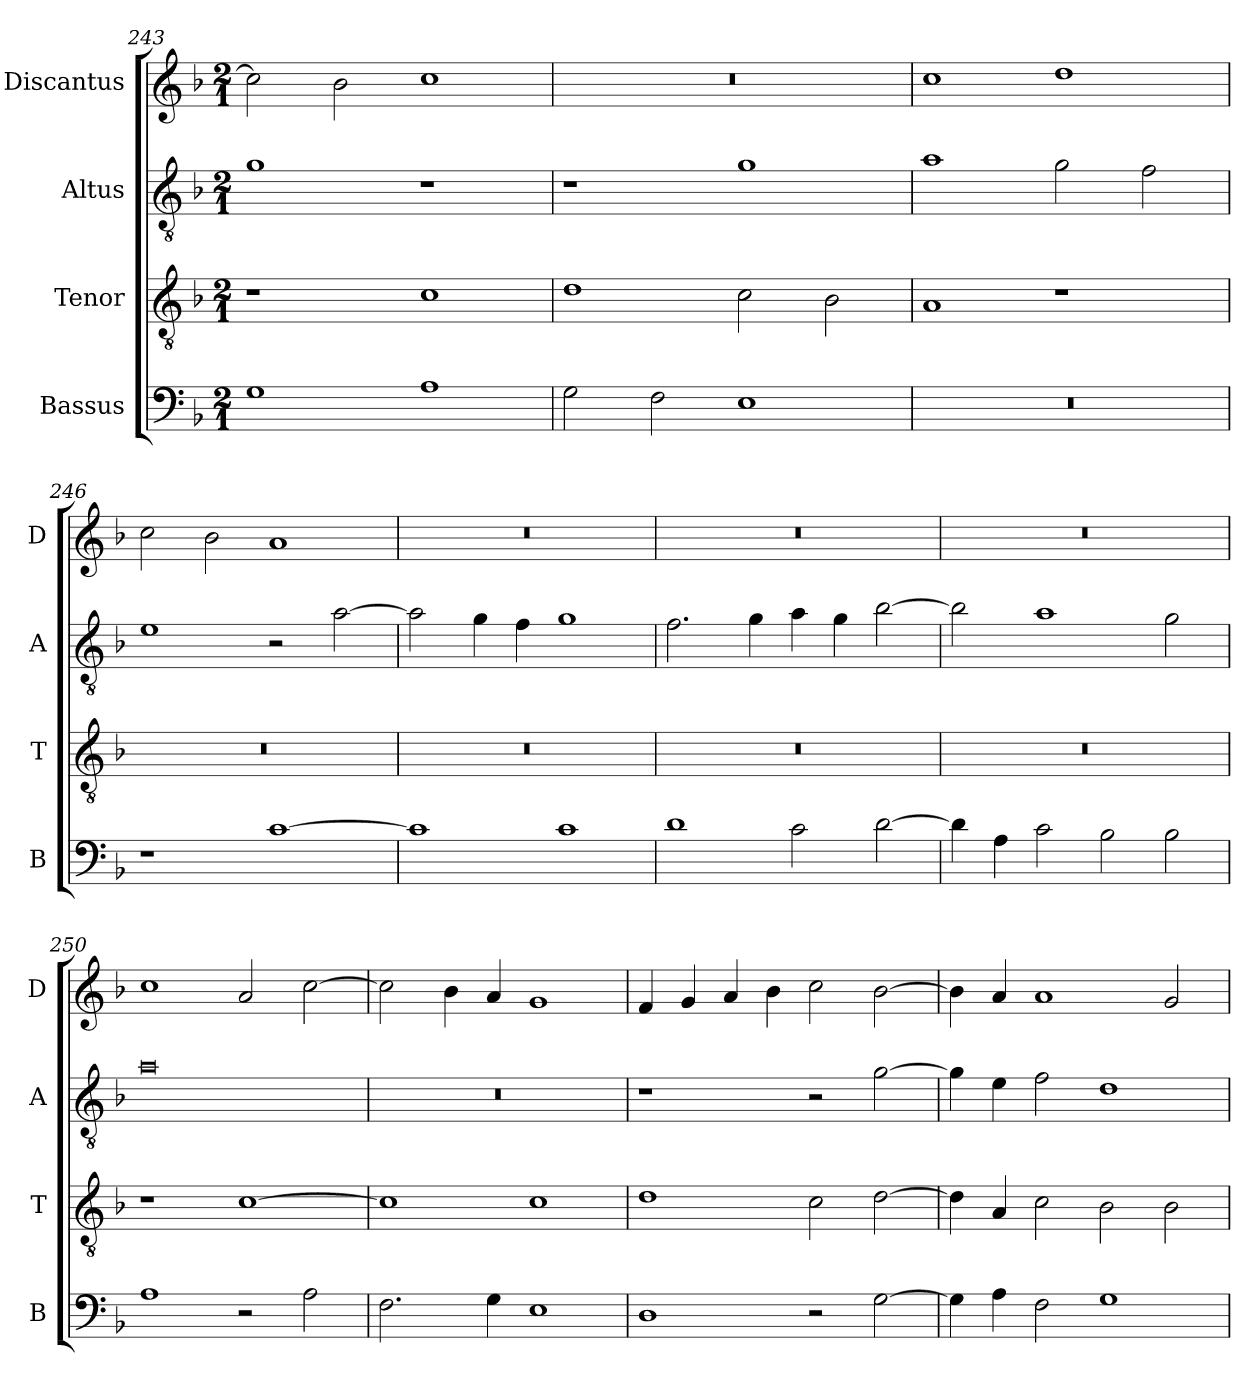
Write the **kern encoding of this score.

**kern	**kern	**kern	**kern
*part4	*part3	*part2	*part1
*staff4	*staff3	*staff2	*staff1
*I"Bassus	*I"Tenor	*I"Altus	*I"Discantus
*I'B	*I'T	*I'A	*I'D
*clefF4	*clefGv2	*clefGv2	*clefG2
*k[b-]	*k[b-]	*k[b-]	*k[b-]
*M2/1	*M2/1	*M2/1	*M2/1
=243	=243	=243	=243
1G	1r	1g	2cc\]
.	.	.	2b-\
1A	1c	1r	1cc
=244	=244	=244	=244
2G\	1d	1r	0r
2F\	.	.	.
1E	2c\	1g	.
.	2B-\	.	.
=245	=245	=245	=245
0r	1A	1a	1cc
.	1r	2g\	1dd
.	.	2f\	.
=246	=246	=246	=246
1r	0r	1e	2cc\
.	.	.	2b-\
[1c	.	2r	1a
.	.	[2a\	.
=247	=247	=247	=247
1c]	0r	2a\]	0r
.	.	4g\	.
.	.	4f\	.
1c	.	1g	.
=248	=248	=248	=248
1d	0r	2.f\	0r
.	.	4g\	.
2c\	.	4a\	.
.	.	4g\	.
[2d\	.	[2b-\	.
=249	=249	=249	=249
4d\]	0r	2b-\]	0r
4A\	.	.	.
2c\	.	1a	.
2B-\	.	.	.
2B-\	.	2g\	.
=250	=250	=250	=250
1A	1r	0a	1cc
2r	[1c	.	2a/
2A\	.	.	[2cc\
=251	=251	=251	=251
2.F\	1c]	0r	2cc\]
.	.	.	4b-\
4G\	.	.	4a/
1E	1c	.	1g
=252	=252	=252	=252
1D	1d	1r	4f/
.	.	.	4g/
.	.	.	4a/
.	.	.	4b-\
2r	2c\	2r	2cc\
[2G\	[2d\	[2g\	[2b-\
=253	=253	=253	=253
4G\]	4d\]	4g\]	4b-\]
4A\	4A/	4e\	4a/
2F\	2c\	2f\	1a
1G	2B-\	1d	.
.	2B-\	.	2g/
=	=	=	=
*-	*-	*-	*-
